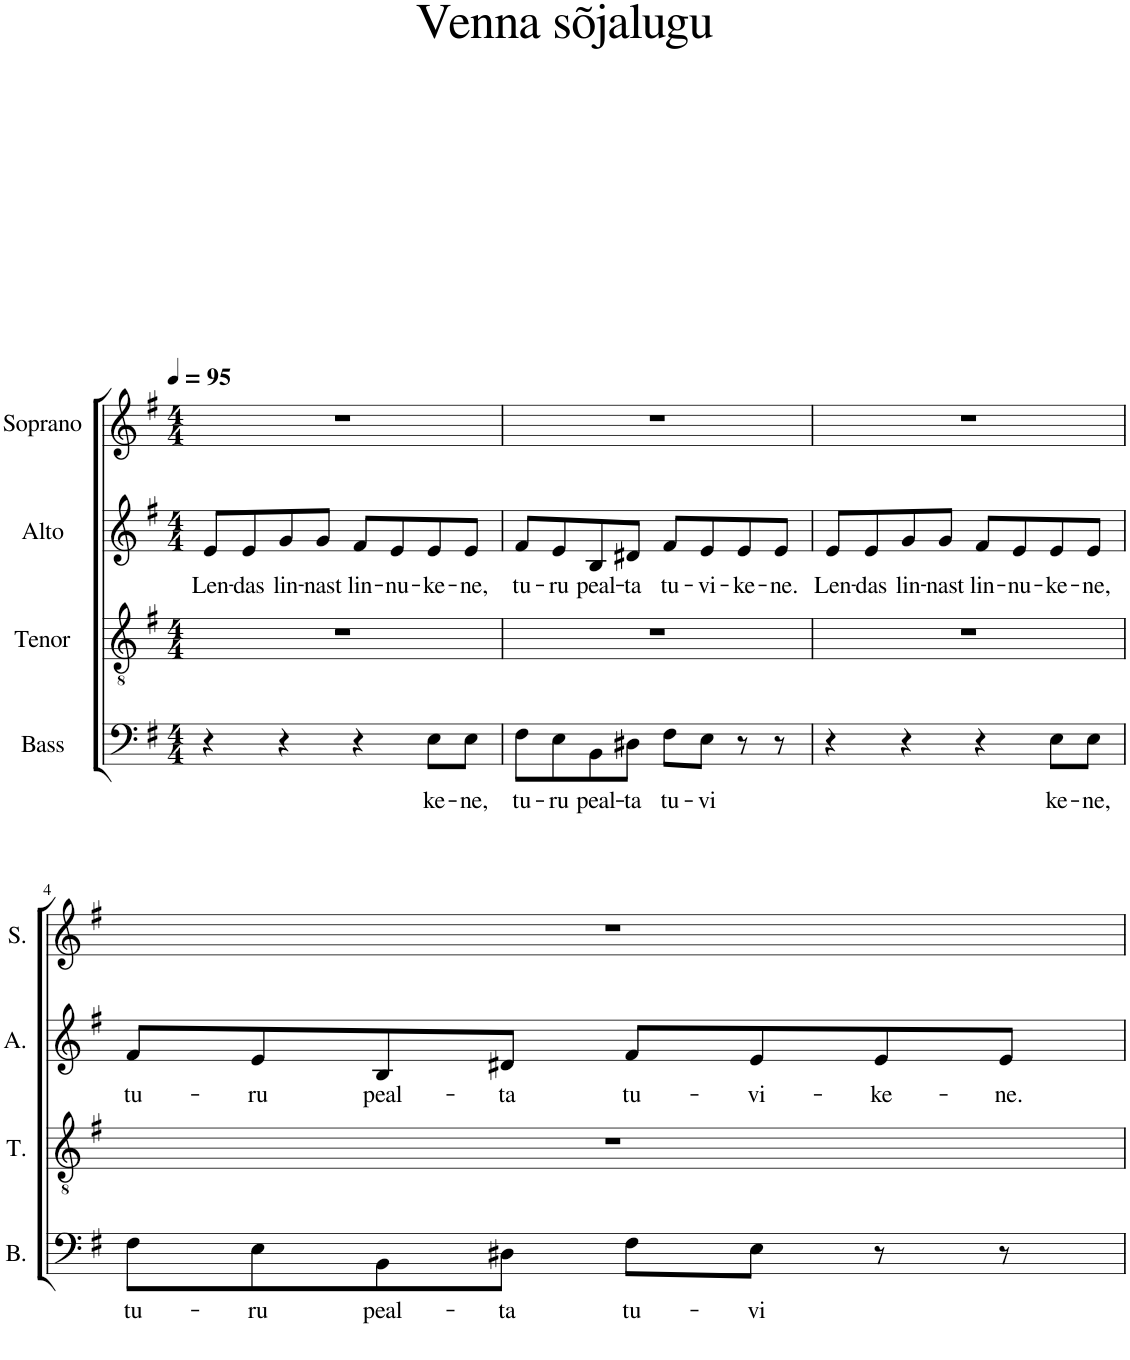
**kern	**text	**kern	**kern	**text	**kern
*part4	*part4	*part3	*part2	*part2	*part1
*staff4	*staff4	*staff3	*staff2	*staff2	*staff1
*I"Bass	*	*I"Tenor	*I"Alto	*	*I"Soprano
*I'B.	*	*I'T.	*I'A.	*	*I'S.
*clefF4	*	*clefGv2	*clefG2	*	*clefG2
*	*	*	*Trd1c2	*	*
*k[f#]	*	*k[f#]	*k[f#]	*	*k[f#]
*M4/4	*	*M4/4	*M4/4	*	*M4/4
*MM95	*	*MM95	*MM95	*	*MM95
=1	=1	=1	=1	=1	=1
!	!	!	!	!LO:LY:b	!
4r	.	1r	8e/L	Len-	1r
!	!	!	!	!LO:LY:b	!
.	.	.	8e/	-das	.
!	!	!	!	!LO:LY:b	!
4r	.	.	8g/	lin-	.
!	!	!	!	!LO:LY:b	!
.	.	.	8g/J	-nast	.
!	!	!	!	!LO:LY:b	!
4r	.	.	8f#/L	lin-	.
!	!	!	!	!LO:LY:b	!
.	.	.	8e/	-nu-	.
!	!LO:LY:b	!	!	!LO:LY:b	!
8E\L	-ke-	.	8e/	-ke-	.
!	!LO:LY:b	!	!	!LO:LY:b	!
8E\J	-ne,	.	8e/J	-ne,	.
=2	=2	=2	=2	=2	=2
!	!LO:LY:b	!	!	!LO:LY:b	!
8F#\L	tu-	1r	8f#/L	tu-	1r
!	!LO:LY:b	!	!	!LO:LY:b	!
8E\	-ru	.	8e/	-ru	.
!	!LO:LY:b	!	!	!LO:LY:b	!
8BB\	peal-	.	8B/	peal-	.
!	!LO:LY:b	!	!	!LO:LY:b	!
8D#X\J	-ta	.	8d#X/J	-ta	.
!	!LO:LY:b	!	!	!LO:LY:b	!
8F#\L	tu-	.	8f#/L	tu-	.
!	!LO:LY:b	!	!	!LO:LY:b	!
8E\J	-vi	.	8e/	-vi-	.
!	!	!	!	!LO:LY:b	!
8r	.	.	8e/	-ke-	.
!	!	!	!	!LO:LY:b	!
8r	.	.	8e/J	-ne.	.
=3	=3	=3	=3	=3	=3
!	!	!	!	!LO:LY:b	!
4r	.	1r	8e/L	Len-	1r
!	!	!	!	!LO:LY:b	!
.	.	.	8e/	-das	.
!	!	!	!	!LO:LY:b	!
4r	.	.	8g/	lin-	.
!	!	!	!	!LO:LY:b	!
.	.	.	8g/J	-nast	.
!	!	!	!	!LO:LY:b	!
4r	.	.	8f#/L	lin-	.
!	!	!	!	!LO:LY:b	!
.	.	.	8e/	-nu-	.
!	!LO:LY:b	!	!	!LO:LY:b	!
8E\L	-ke-	.	8e/	-ke-	.
!	!LO:LY:b	!	!	!LO:LY:b	!
8E\J	-ne,	.	8e/J	-ne,	.
!!LO:LB:g=z
=4	=4	=4	=4	=4	=4
!	!LO:LY:b	!	!	!LO:LY:b	!
8F#\L	tu-	1r	8f#/L	tu-	1r
!	!LO:LY:b	!	!	!LO:LY:b	!
8E\	-ru	.	8e/	-ru	.
!	!LO:LY:b	!	!	!LO:LY:b	!
8BB\	peal-	.	8B/	peal-	.
!	!LO:LY:b	!	!	!LO:LY:b	!
8D#X\J	-ta	.	8d#X/J	-ta	.
!	!LO:LY:b	!	!	!LO:LY:b	!
8F#\L	tu-	.	8f#/L	tu-	.
!	!LO:LY:b	!	!	!LO:LY:b	!
8E\J	-vi	.	8e/	-vi-	.
!	!	!	!	!LO:LY:b	!
8r	.	.	8e/	-ke-	.
!	!	!	!	!LO:LY:b	!
8r	.	.	8e/J	-ne.	.
=	=	=	=	=	=
*-	*-	*-	*-	*-	*-
